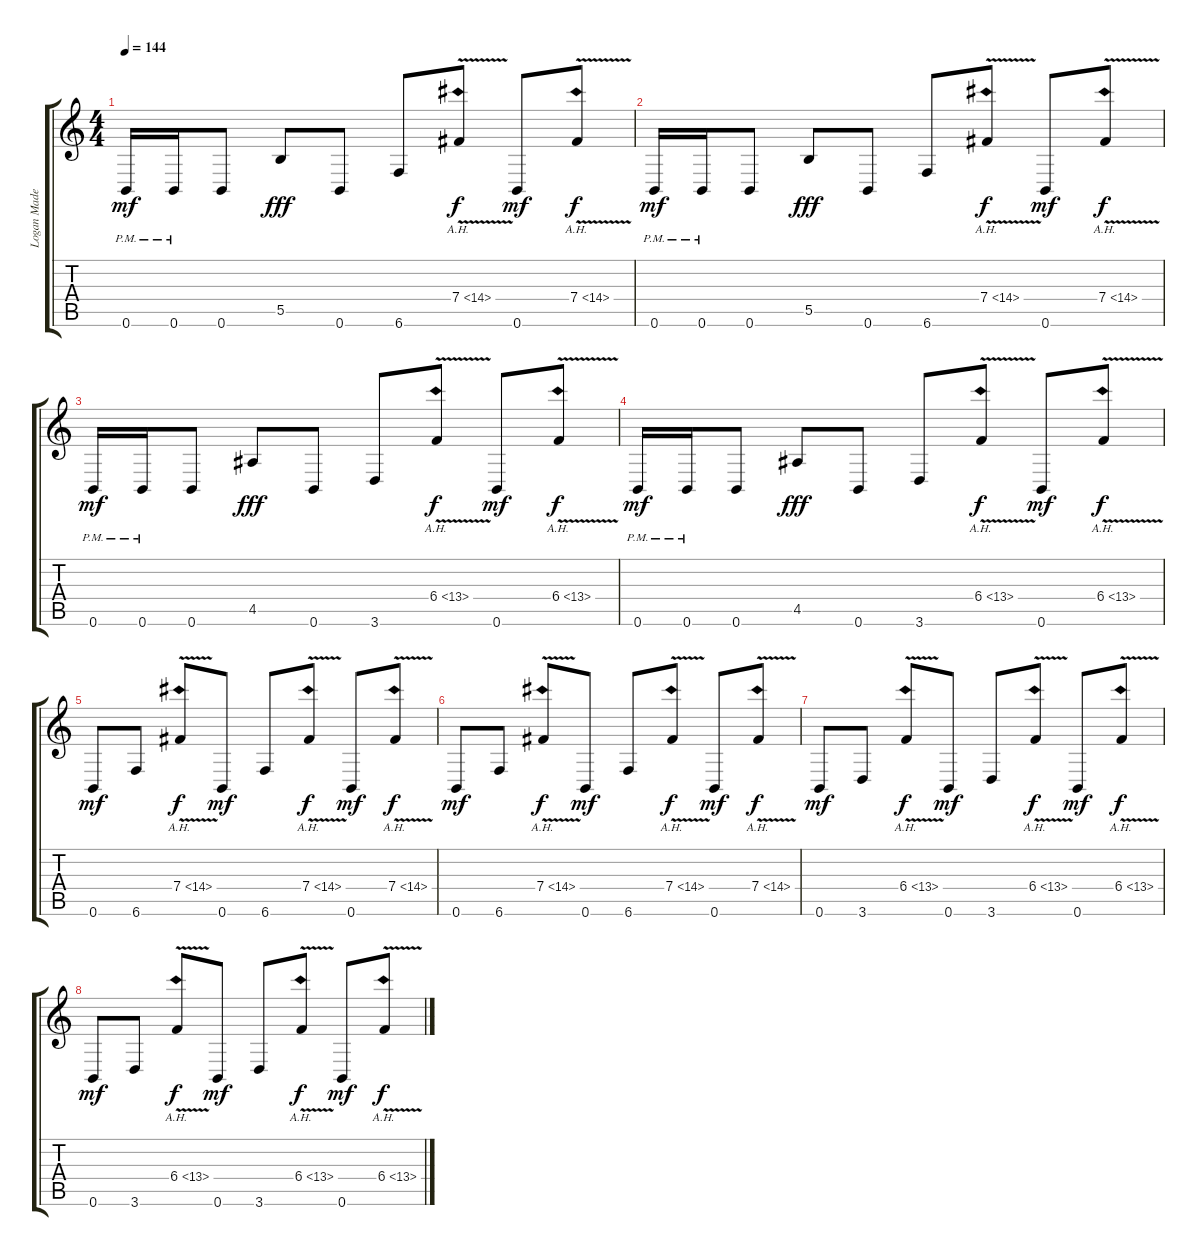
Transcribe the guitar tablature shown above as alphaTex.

\track ("Logan Mader" "Logan Made") {instrument distortionguitar}
\staff {score tabs}
\tuning (Db4 Ab3 E3 B2 Gb2 B1) {hide}
\ts (4 4)
\tempo 144
\clef g2
\ks c
0.6{pm}.16{dy mf} 0.6{pm}.16 0.6.8 5.5.8{dy fff} 0.6.8 6.6.8 7.4{ah 7 v}.8{dy f} 0.6.8{dy mf} 7.4{ah 7 v}.8{dy f} |
0.6{pm}.16{dy mf} 0.6{pm}.16 0.6.8 5.5.8{dy fff} 0.6.8 6.6.8 7.4{ah 7 v}.8{dy f} 0.6.8{dy mf} 7.4{ah 7 v}.8{dy f} |
0.6{pm}.16{dy mf} 0.6{pm}.16 0.6.8 4.5.8{dy fff} 0.6.8 3.6.8 6.4{ah 7 v}.8{dy f} 0.6.8{dy mf} 6.4{ah 7 v}.8{dy f} |
0.6{pm}.16{dy mf} 0.6{pm}.16 0.6.8 4.5.8{dy fff} 0.6.8 3.6.8 6.4{ah 7 v}.8{dy f} 0.6.8{dy mf} 6.4{ah 7 v}.8{dy f} |
0.6.8{dy mf} 6.6.8 7.4{ah 7 v}.8{dy f} 0.6.8{dy mf} 6.6.8 7.4{ah 7 v}.8{dy f} 0.6.8{dy mf} 7.4{ah 7 v}.8{dy f} |
0.6.8{dy mf} 6.6.8 7.4{ah 7 v}.8{dy f} 0.6.8{dy mf} 6.6.8 7.4{ah 7 v}.8{dy f} 0.6.8{dy mf} 7.4{ah 7 v}.8{dy f} |
0.6.8{dy mf} 3.6.8 6.4{ah 7 v}.8{dy f} 0.6.8{dy mf} 3.6.8 6.4{ah 7 v}.8{dy f} 0.6.8{dy mf} 6.4{ah 7 v}.8{dy f} |
0.6.8{dy mf} 3.6.8 6.4{ah 7 v}.8{dy f} 0.6.8{dy mf} 3.6.8 6.4{ah 7 v}.8{dy f} 0.6.8{dy mf} 6.4{ah 7 v}.8{dy f}
